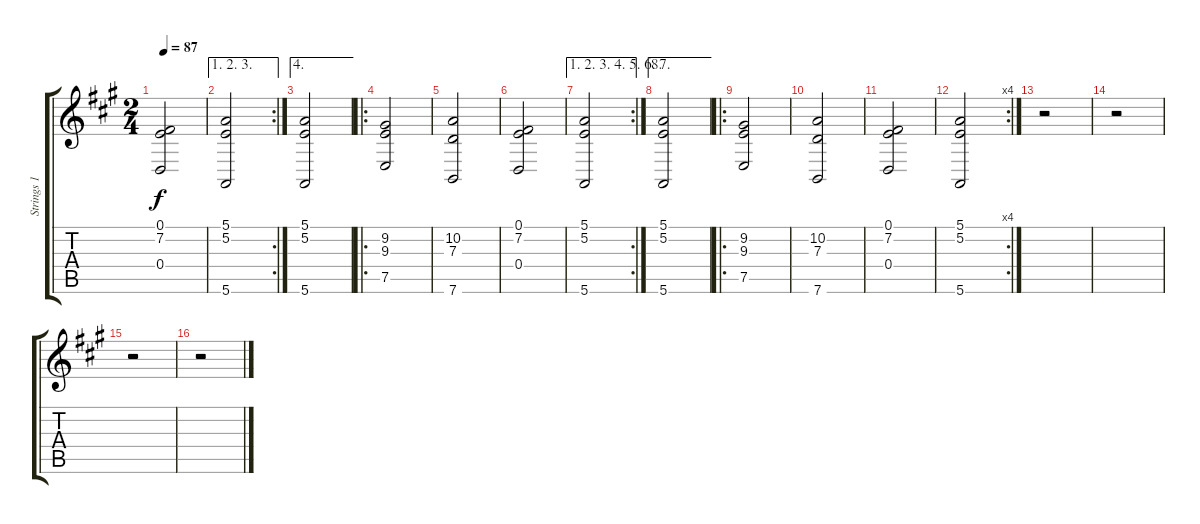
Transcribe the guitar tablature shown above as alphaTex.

\track ("Strings 1" "Strings 1") {instrument stringensemble2}
\staff {score tabs}
\tuning (E4 B3 G3 D3 A2 E2) {hide}
\ts (2 4)
\tempo 87
\clef g2
\ks a
(0.1 7.2 0.4).2{dy f} |
\ae (1 2 3)
\rc 2
(5.1 5.2 5.6).2 |
\ae 4
(5.1 5.2 5.6).2 |
\ro
(9.2 9.3 7.5).2 |
(10.2 7.3 7.6).2 |
(0.1 7.2 0.4).2 |
\ae (1 2 3 4 5 6 7)
\rc 2
(5.1 5.2 5.6).2 |
\ae 8
(5.1 5.2 5.6).2 |
\ro
(9.2 9.3 7.5).2 |
(10.2 7.3 7.6).2 |
(0.1 7.2 0.4).2 |
\rc 4
(5.1 5.2 5.6).2 |
r.2 |
r.2 |
r.2 |
r.2
